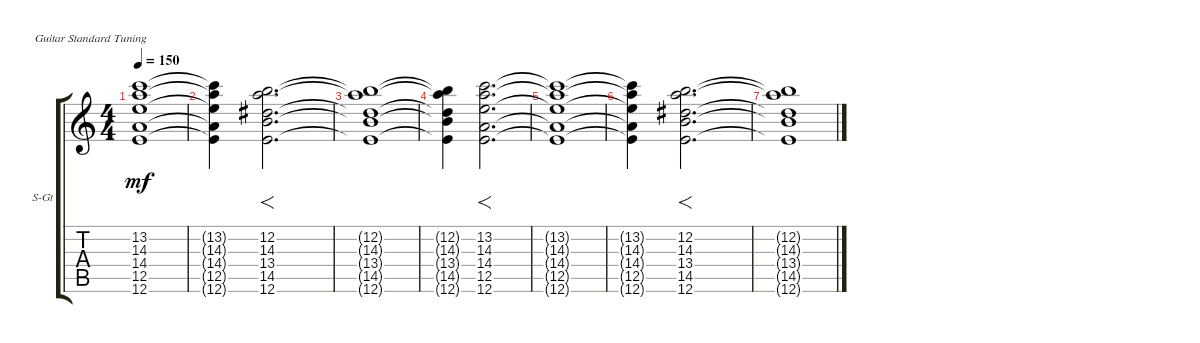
\defaultSystemsLayout 4
\bracketExtendMode groupsimilarinstruments
\firstSystemTrackNameOrientation horizontal
\otherSystemsTrackNameOrientation horizontal
\track ("А. Андреев (Клавиши)" "S-Gt") {instrument acousticguitarsteel}
\staff {score tabs}
\tuning (E4 B3 G3 D3 A2 E2)
\ts (4 4)
\tempo 150
\clef g2
\ks c
(13.2{t} 14.3{t} 14.4{t} 12.5{t} 12.6{t}).1{dy mf} |
(13.2{t} 14.3{t} 14.4{t} 12.5{t} 12.6{t}).4 (12.2 14.3 13.4 14.5 12.6).2{f d} |
(12.2{t} 14.3{t} 13.4{t} 14.5{t} 12.6{t}).1 |
(12.2{t} 14.3{t} 13.4{t} 14.5{t} 12.6{t}).4 (13.2 14.3 14.4 12.5 12.6).2{f d} |
(13.2{t} 14.3{t} 14.4{t} 12.5{t} 12.6{t}).1 |
(13.2{t} 14.3{t} 14.4{t} 12.5{t} 12.6{t}).4 (12.2 14.3 13.4 14.5 12.6).2{f d} |
(12.2{t} 14.3{t} 13.4{t} 14.5{t} 12.6{t}).1
